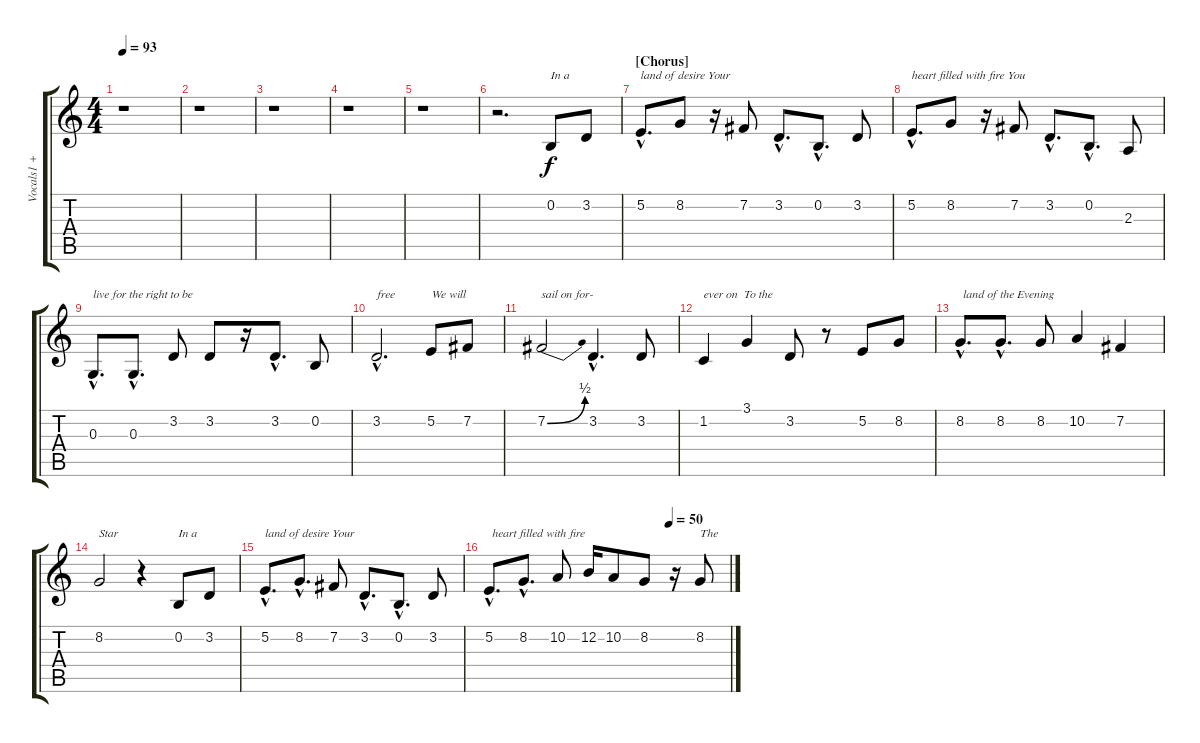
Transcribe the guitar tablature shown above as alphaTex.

\track ("Vocals1 + Lyrics" "Vocals1 + ") {instrument frenchhorn}
\staff {score tabs}
\tuning (E4 B3 G3 D3 A2 E2) {hide}
\ts (4 4)
\tempo 93
\clef g2
\ks c
r.1{dy f} |
r.1 |
r.1 |
r.1 |
r.1 |
r.2{d} 0.2.8{txt "In a"} 3.2.8 |
\section ("" "[Chorus]")
5.2{hac}.8{d txt "land of desire Your "} 8.2.8 r.16 7.2.8 3.2{hac}.8{d} 0.2{hac}.8{d} 3.2.8 |
5.2{hac}.8{d txt "heart filled with fire You"} 8.2.8 r.16 7.2.8 3.2{hac}.8{d} 0.2{hac}.8{d} 2.3.8 |
0.3{hac}.8{d txt "live for the right to be"} 0.3{hac}.8{d} 3.2.8 3.2.8 r.16 3.2{hac}.8{d} 0.2.8 |
3.2{hac}.2{d txt "free"} 5.2.8{txt "We will"} 7.2.8 |
7.2{be (bend 0 0 60 2)}.2{txt "sail on for-"} 3.2{hac}.4{d} 3.2.8 |
1.2.4{txt "ever on  To the"} 3.1.4 3.2.8 r.8 5.2.8 8.2.8 |
8.2{hac}.8{d txt " land of the Evening"} 8.2{hac}.8{d} 8.2.8 10.2.4 7.2.4 |
8.2.2{txt "Star"} r.4 0.2.8{txt "In a "} 3.2.8 |
5.2{hac}.8{d txt "land of desire Your"} 8.2{hac}.8{d} 7.2.8 3.2{hac}.8{d} 0.2{hac}.8{d} 3.2.8 |
\tempo (50 0.75)
5.2{hac}.8{d txt " heart filled with fire"} 8.2{hac}.8{d} 10.2.8 12.2.16 10.2.8 8.2.8 r.16 8.2.8{txt "The"}
